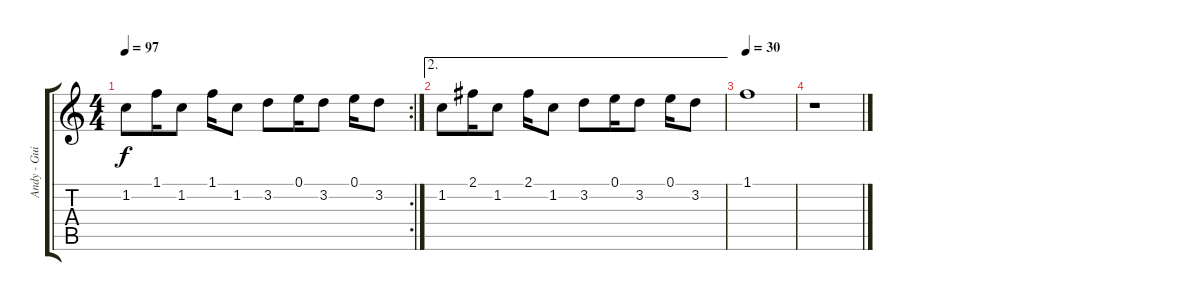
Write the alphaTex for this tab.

\track ("Andy - Guitar 1" "Andy - Gui") {instrument electricguitarjazz}
\staff {score tabs}
\tuning (E4 B3 G3 D3 A2 E2) {hide}
\rc 2
\ts (4 4)
\tempo 97
\clef g2
\ks c
1.2.8{dy f} 1.1.16 1.2.8 1.1.16 1.2.8 3.2.8 0.1.16 3.2.8 0.1.16 3.2.8 |
\ae 2
1.2.8 2.1.16 1.2.8 2.1.16 1.2.8 3.2.8 0.1.16 3.2.8 0.1.16 3.2.8 |
\tempo 30
1.1.1 |
r.1
